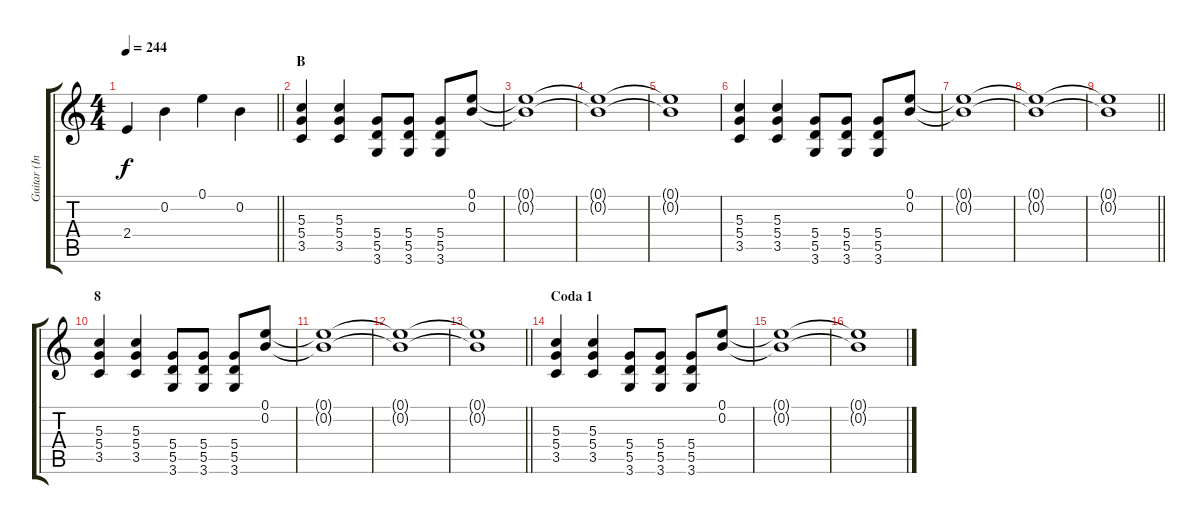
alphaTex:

\track ("Guitar (Inoran)" "Guitar (In") {instrument overdrivenguitar}
\staff {score tabs}
\tuning (E4 B3 G3 D3 A2 E2) {hide}
\ts (4 4)
\tempo 244
\clef g2
\barLineRight lightlight
\ks c
2.4.4{dy f} 0.2.4 0.1.4 0.2.4 |
\section ("" "B")
(5.3 5.4 3.5).4 (5.3 5.4 3.5).4 (5.4 5.5 3.6).8 (5.4 5.5 3.6).8 (5.4 5.5 3.6).8 (0.1 0.2).8 |
(0.1{t} 0.2{t}).1 |
(0.1{t} 0.2{t}).1 |
(0.1{t} 0.2{t}).1 |
(5.3 5.4 3.5).4 (5.3 5.4 3.5).4 (5.4 5.5 3.6).8 (5.4 5.5 3.6).8 (5.4 5.5 3.6).8 (0.1 0.2).8 |
(0.1{t} 0.2{t}).1 |
(0.1{t} 0.2{t}).1 |
\barLineRight lightlight
(0.1{t} 0.2{t}).1 |
\section ("" "8")
(5.3 5.4 3.5).4 (5.3 5.4 3.5).4 (5.4 5.5 3.6).8 (5.4 5.5 3.6).8 (5.4 5.5 3.6).8 (0.1 0.2).8 |
(0.1{t} 0.2{t}).1 |
(0.1{t} 0.2{t}).1 |
\barLineRight lightlight
(0.1{t} 0.2{t}).1 |
\section ("" "Coda 1")
(5.3 5.4 3.5).4{instrument distortionguitar} (5.3 5.4 3.5).4 (5.4 5.5 3.6).8 (5.4 5.5 3.6).8 (5.4 5.5 3.6).8 (0.1 0.2).8 |
(0.1{t} 0.2{t}).1 |
(0.1{t} 0.2{t}).1
